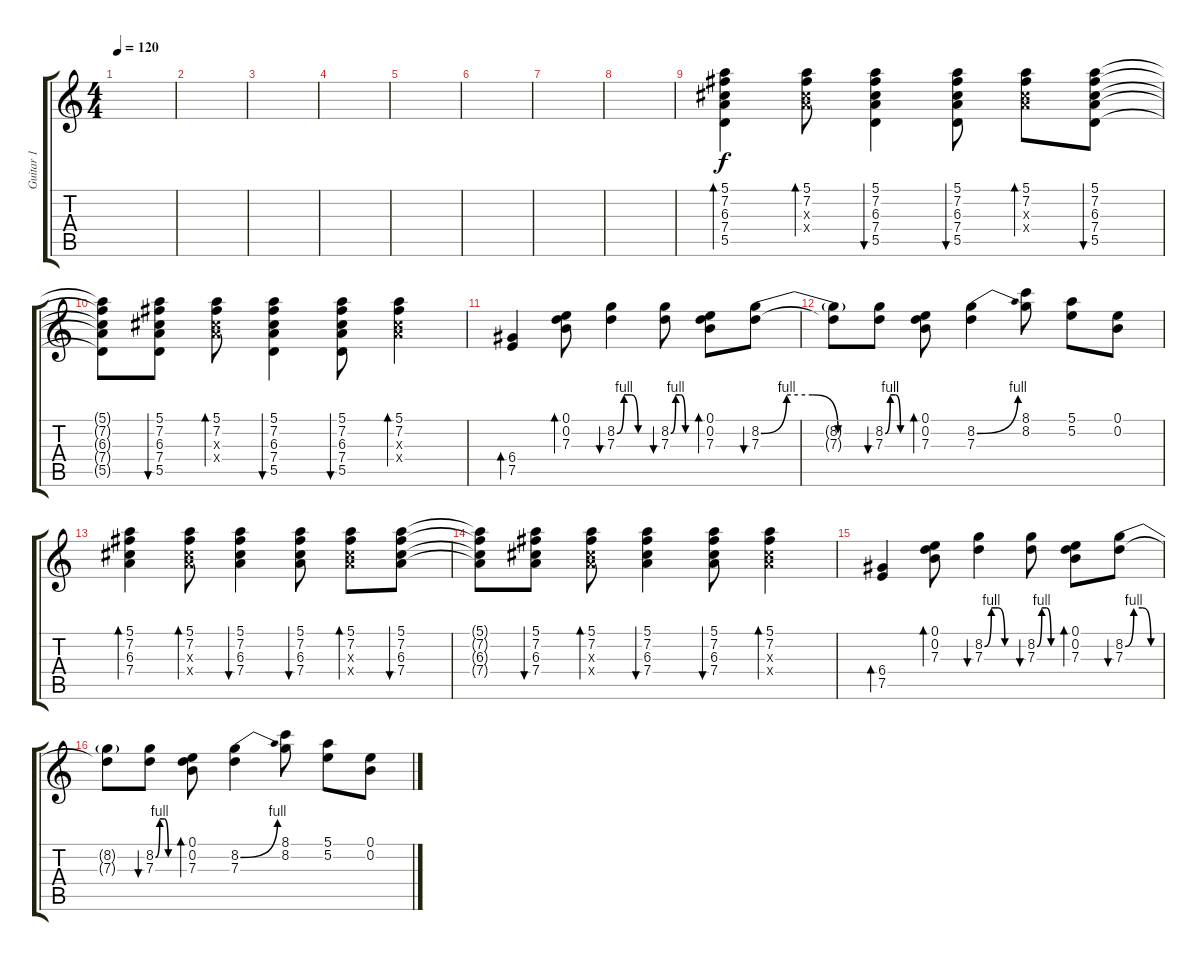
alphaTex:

\track ("Guitar 1" "Guitar 1") {instrument acousticguitarsteel}
\staff {score tabs}
\tuning (E4 B3 G3 D3 A2 E2) {hide}
\ts (4 4)
\tempo 120
\clef g2
\ks c
|
|
|
|
|
|
|
|
(5.1 7.2 6.3 7.4 5.5).4{bd 60} (5.1 7.2 6.3{x} 7.4{x}).8{bd 60} (5.1 7.2 6.3 7.4 5.5).4{bu 60} (5.1 7.2 6.3 7.4 5.5).8{bu 60} (5.1 7.2 6.3{x} 7.4{x}).8{bd 60} (5.1 7.2 6.3 7.4 5.5).8{bu 60} |
(5.1{t} 7.2{t} 6.3{t} 7.4{t} 5.5{t}).8 (5.1 7.2 6.3 7.4 5.5).8{bu 60} (5.1 7.2 6.3{x} 7.4{x}).8{bd 60} (5.1 7.2 6.3 7.4 5.5).4{bu 60} (5.1 7.2 6.3 7.4 5.5).8{bu 60} (5.1 7.2 6.3{x} 7.4{x}).4{bd 60} |
(6.4 7.5).4{bd 60} (0.1 0.2 7.3).8{bd 60} (8.2{be (custom 0 0 15 4 30 4 45 0 60 0)} 7.3).4{bu 60} (8.2{be (custom 0 0 15 4 30 4 45 0 60 0)} 7.3).8{bu 60} (0.1 0.2 7.3).8{bd 60} (8.2{be (custom 0 0 15 4 30 4 45 0 60 0)} 7.3).8{bu 60} |
(8.2{t} 7.3{t}).8 (8.2{be (custom 0 0 15 4 30 4 45 0 60 0)} 7.3).8{bu 60} (0.1 0.2 7.3).8{bd 60} (8.2{be (bend 0 0 60 4)} 7.3).4 (8.1 8.2).8 (5.1 5.2).8 (0.1 0.2).8 |
(5.1 7.2 6.3 7.4).4{bd 60} (5.1 7.2 6.3{x} 7.4{x}).8{bd 60} (5.1 7.2 6.3 7.4).4{bu 60} (5.1 7.2 6.3 7.4).8{bu 60} (5.1 7.2 6.3{x} 7.4{x}).8{bd 60} (5.1 7.2 6.3 7.4).8{bu 60} |
(5.1{t} 7.2{t} 6.3{t} 7.4{t}).8 (5.1 7.2 6.3 7.4).8{bu 60} (5.1 7.2 6.3{x} 7.4{x}).8{bd 60} (5.1 7.2 6.3 7.4).4{bu 60} (5.1 7.2 6.3 7.4).8{bu 60} (5.1 7.2 6.3{x} 7.4{x}).4{bd 60} |
(6.4 7.5).4{bd 60} (0.1 0.2 7.3).8{bd 60} (8.2{be (custom 0 0 15 4 30 4 45 0 60 0)} 7.3).4{bu 60} (8.2{be (custom 0 0 15 4 30 4 45 0 60 0)} 7.3).8{bu 60} (0.1 0.2 7.3).8{bd 60} (8.2{be (custom 0 0 15 4 30 4 45 0 60 0)} 7.3).8{bu 60} |
(8.2{t} 7.3{t}).8 (8.2{be (custom 0 0 15 4 30 4 45 0 60 0)} 7.3).8{bu 60} (0.1 0.2 7.3).8{bd 60} (8.2{be (bend 0 0 60 4)} 7.3).4 (8.1 8.2).8 (5.1 5.2).8 (0.1 0.2).8
